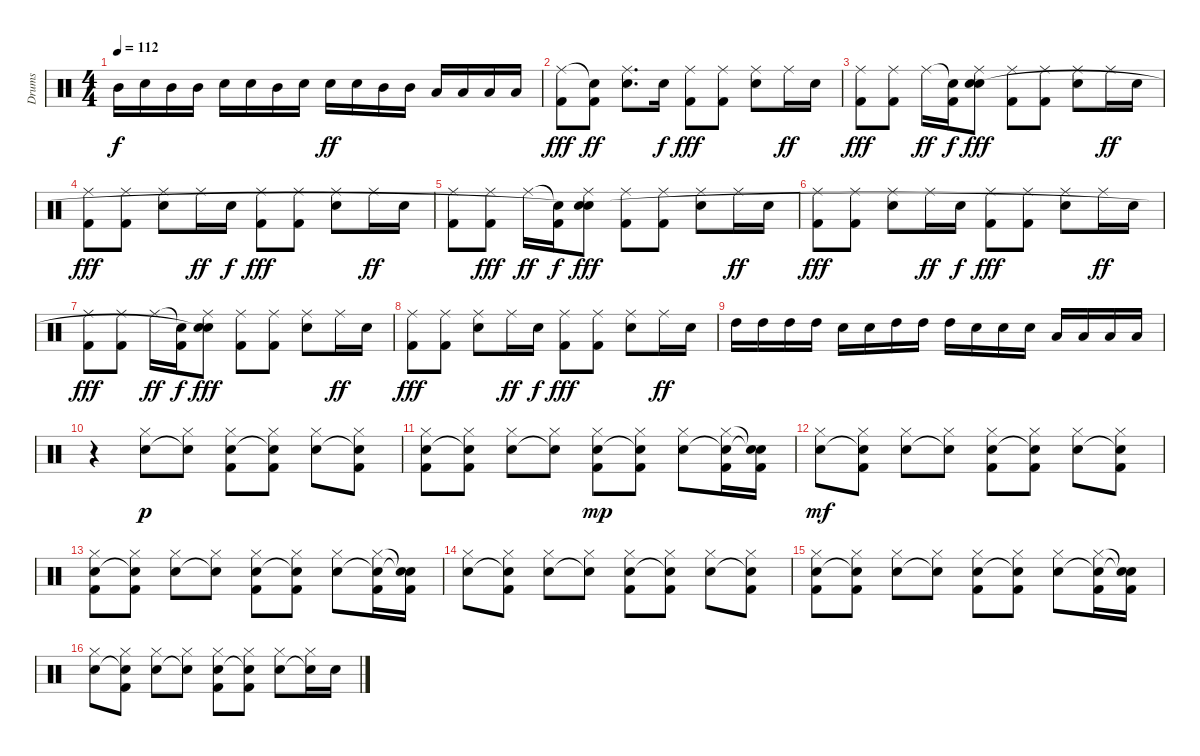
\track ("Drums" "Drums") {instrument percussion}
\staff {score}
\articulation defaults
\ts (4 4)
\tempo 112
\clef neutral
\ks c "Mid Tom (hit)".16{dy f} "Electric Snare (hit)".16 "Mid Tom (hit)".16 "Mid Tom (hit)".16 "Electric Snare (hit)".16 "Electric Snare (hit)".16 "Mid Tom (hit)".16 "Electric Snare (hit)".16 "Electric Snare (hit)".16{dy ff} "Electric Snare (hit)".16 "Mid Tom (hit)".16 "Mid Tom (hit)".16 "Low Tom (hit)".16 "Low Tom (hit)".16 "Low Tom (hit)".16 "Low Tom (hit)".16
|
("Ride (middle)" "Kick (hit) 2").8{dy fff} ("Snare (hit)"{t} "Kick (hit) 2").8{dy ff} ("Ride (middle)" "Electric Snare (hit)").8{d} "Electric Snare (hit)".16{dy f} ("Ride (middle)" "Kick (hit) 2").8{dy fff} ("Ride (middle)" "Kick (hit) 2").8 ("Ride (middle)" "Electric Snare (hit)").8 "Ride (middle)".16{dy ff} "Electric Snare (hit)".16 |
("Ride (middle)" "Kick (hit) 2").8{dy fff} ("Ride (middle)" "Kick (hit) 2").8 "Ride (middle)".16{dy ff} ("Snare (hit)"{t} "Kick (hit) 2").16{dy f} ("Ride (middle)" "Electric Snare (hit)" "Snare (hit)").8{dy fff} ("Ride (middle)" "Kick (hit) 2").8 ("Ride (middle)" "Kick (hit) 2").8 ("Ride (middle)" "Electric Snare (hit)").8 "Ride (middle)".16{dy ff} "Electric Snare (hit)".16 |
("Ride (middle)" "Kick (hit) 2").8{dy fff} ("Ride (middle)" "Kick (hit) 2").8 ("Ride (middle)" "Electric Snare (hit)").8 "Ride (middle)".16{dy ff} "Electric Snare (hit)".16{dy f} ("Ride (middle)" "Kick (hit) 2").8{dy fff} ("Ride (middle)" "Kick (hit) 2").8 ("Ride (middle)" "Electric Snare (hit)").8 "Ride (middle)".16{dy ff} "Electric Snare (hit)".16 |
("Ride (middle)" "Kick (hit) 2").8 ("Ride (middle)" "Kick (hit) 2").8{dy fff} "Ride (middle)".16{dy ff} ("Snare (hit)"{t} "Kick (hit) 2").16{dy f} ("Ride (middle)" "Electric Snare (hit)" "Snare (hit)"{t}).8{dy fff} ("Ride (middle)" "Kick (hit) 2").8 ("Ride (middle)" "Kick (hit) 2").8 ("Ride (middle)" "Electric Snare (hit)").8 "Ride (middle)".16{dy ff} "Electric Snare (hit)".16 |
("Ride (middle)" "Kick (hit) 2").8{dy fff} ("Ride (middle)" "Kick (hit) 2").8 ("Ride (middle)" "Electric Snare (hit)").8 "Ride (middle)".16{dy ff} "Electric Snare (hit)".16{dy f} ("Ride (middle)" "Kick (hit) 2").8{dy fff} ("Ride (middle)" "Kick (hit) 2").8 ("Ride (middle)" "Electric Snare (hit)").8 "Ride (middle)".16{dy ff} "Electric Snare (hit)".16 |
("Ride (middle)" "Kick (hit) 2").8{dy fff} ("Ride (middle)" "Kick (hit) 2").8 "Ride (middle)".16{dy ff} ("Snare (hit)"{t} "Kick (hit) 2").16{dy f} ("Ride (middle)" "Electric Snare (hit)" "Snare (hit)"{t}).8{dy fff} ("Ride (middle)" "Kick (hit) 2").8 ("Ride (middle)" "Kick (hit) 2").8 ("Ride (middle)" "Electric Snare (hit)").8 "Ride (middle)".16{dy ff} "Electric Snare (hit)".16 |
("Ride (middle)" "Kick (hit) 2").8{dy fff} ("Ride (middle)" "Kick (hit) 2").8 ("Ride (middle)" "Electric Snare (hit)").8 "Ride (middle)".16{dy ff} "Electric Snare (hit)".16{dy f} ("Ride (middle)" "Kick (hit) 2").8{dy fff} ("Ride (middle)" "Kick (hit) 2").8 ("Ride (middle)" "Electric Snare (hit)").8 "Ride (middle)".16{dy ff} "Electric Snare (hit)".16 |
"High Tom (hit)".16 "High Tom (hit)".16 "High Tom (hit)".16 "High Tom (hit)".16 "Electric Snare (hit)".16 "Electric Snare (hit)".16 "High Tom (hit)".16 "High Tom (hit)".16 "High Tom (hit)".16 "Electric Snare (hit)".16 "Electric Snare (hit)".16 "Electric Snare (hit)".16 "Low Tom (hit)".16 "Low Tom (hit)".16 "Low Tom (hit)".16 "Low Tom (hit)".16 |
r.4 ("Hi-Hat (closed)" "Electric Snare (hit)").8{dy p} ("Hi-Hat (closed)" "Snare (hit)"{t}).8 ("Hi-Hat (closed)" "Electric Snare (hit)" "Kick (hit) 2").8 ("Hi-Hat (closed)" "Snare (hit)"{t} "Kick (hit) 2").8 ("Hi-Hat (closed)" "Electric Snare (hit)").8 ("Hi-Hat (closed)" "Snare (hit)"{t} "Kick (hit) 2").8 |
("Hi-Hat (closed)" "Electric Snare (hit)" "Kick (hit) 2").8 ("Hi-Hat (closed)" "Snare (hit)"{t} "Kick (hit) 2").8 ("Hi-Hat (closed)" "Electric Snare (hit)").8 ("Hi-Hat (closed)" "Snare (hit)"{t}).8 ("Hi-Hat (closed)" "Electric Snare (hit)" "Kick (hit) 2").8{dy mp} ("Hi-Hat (closed)" "Snare (hit)"{t} "Kick (hit) 2").8 ("Hi-Hat (closed)" "Electric Snare (hit)").8 ("Hi-Hat (closed)" "Snare (hit)"{t} "Kick (hit) 2").16 ("Snare (hit)"{t} "Snare (hit)"{t} "Kick (hit) 2").16 |
("Hi-Hat (closed)" "Electric Snare (hit)").8{dy mf} ("Hi-Hat (closed)" "Snare (hit)"{t} "Kick (hit) 2").8 ("Hi-Hat (closed)" "Electric Snare (hit)").8 ("Hi-Hat (closed)" "Snare (hit)"{t}).8 ("Hi-Hat (closed)" "Electric Snare (hit)" "Kick (hit) 2").8 ("Hi-Hat (closed)" "Snare (hit)"{t} "Kick (hit) 2").8 ("Hi-Hat (closed)" "Electric Snare (hit)").8 ("Hi-Hat (closed)" "Snare (hit)"{t} "Kick (hit) 2").8 |
("Hi-Hat (closed)" "Electric Snare (hit)" "Kick (hit) 2").8 ("Hi-Hat (closed)" "Snare (hit)"{t} "Kick (hit) 2").8 ("Hi-Hat (closed)" "Electric Snare (hit)").8 ("Hi-Hat (closed)" "Snare (hit)"{t}).8 ("Hi-Hat (closed)" "Electric Snare (hit)" "Kick (hit) 2").8 ("Hi-Hat (closed)" "Snare (hit)"{t} "Kick (hit) 2").8 ("Hi-Hat (closed)" "Electric Snare (hit)").8 ("Hi-Hat (closed)" "Snare (hit)"{t} "Kick (hit) 2").16 ("Snare (hit)"{t} "Snare (hit)"{t} "Kick (hit) 2").16 |
("Hi-Hat (closed)" "Electric Snare (hit)").8 ("Hi-Hat (closed)" "Snare (hit)"{t} "Kick (hit) 2").8 ("Hi-Hat (closed)" "Electric Snare (hit)").8 ("Hi-Hat (closed)" "Snare (hit)"{t}).8 ("Hi-Hat (closed)" "Electric Snare (hit)" "Kick (hit) 2").8 ("Hi-Hat (closed)" "Snare (hit)"{t} "Kick (hit) 2").8 ("Hi-Hat (closed)" "Electric Snare (hit)").8 ("Hi-Hat (closed)" "Snare (hit)"{t} "Kick (hit) 2").8 |
("Hi-Hat (closed)" "Electric Snare (hit)" "Kick (hit) 2").8 ("Hi-Hat (closed)" "Snare (hit)"{t} "Kick (hit) 2").8 ("Hi-Hat (closed)" "Electric Snare (hit)").8 ("Hi-Hat (closed)" "Snare (hit)"{t}).8 ("Hi-Hat (closed)" "Electric Snare (hit)" "Kick (hit) 2").8 ("Hi-Hat (closed)" "Snare (hit)"{t} "Kick (hit) 2").8 ("Hi-Hat (closed)" "Electric Snare (hit)").8 ("Hi-Hat (closed)" "Snare (hit)"{t} "Kick (hit) 2").16 ("Snare (hit)"{t} "Snare (hit)"{t} "Kick (hit) 2").16 |
("Hi-Hat (closed)" "Electric Snare (hit)").8 ("Hi-Hat (closed)" "Snare (hit)"{t} "Kick (hit) 2").8 ("Hi-Hat (closed)" "Electric Snare (hit)").8 ("Hi-Hat (closed)" "Snare (hit)"{t}).8 ("Hi-Hat (closed)" "Electric Snare (hit)" "Kick (hit) 2").8 ("Hi-Hat (closed)" "Snare (hit)"{t} "Kick (hit) 2").8 ("Hi-Hat (closed)" "Electric Snare (hit)").8 ("Hi-Hat (closed)" "Snare (hit)"{t}).16 "Electric Snare (hit)".16
